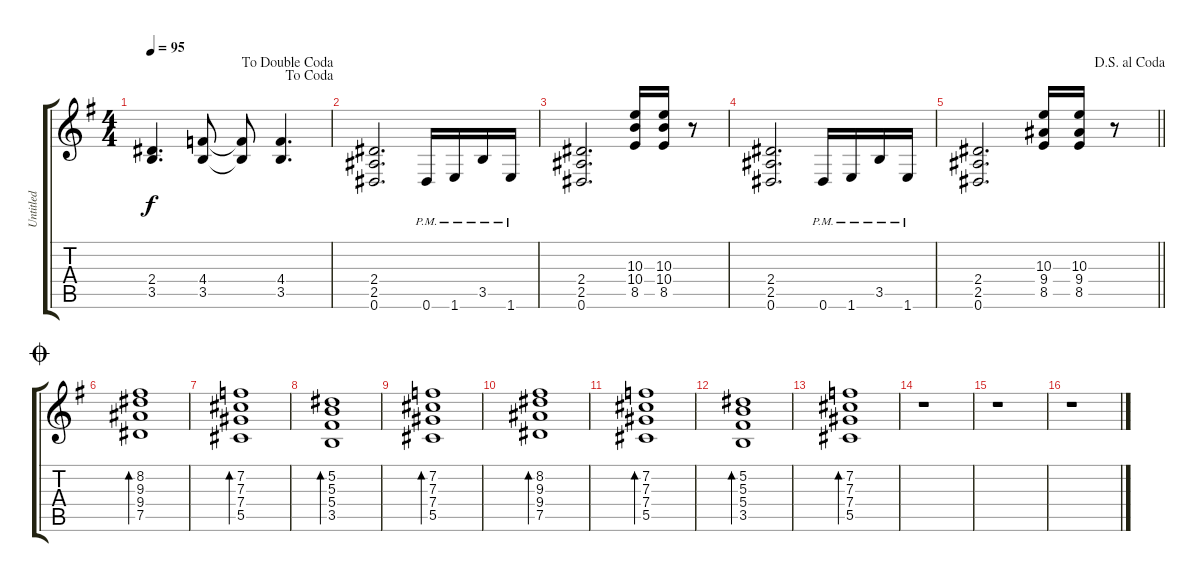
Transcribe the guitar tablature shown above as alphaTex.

\track ("Untitled" "Untitled") {instrument distortionguitar}
\staff {score tabs}
\tuning (Eb4 Bb3 Gb3 Db3 Ab2 Eb2) {hide}
\ts (4 4)
\jump dacoda
\jump dadoublecoda
\tempo 95
\clef g2
\ks g
(2.4 3.5).4{d dy f} (4.4 3.5).8 (4.4{t} 3.5{t}).8 (4.4 3.5).4{d} |
(2.4 2.5 0.6).2{d} 0.6{pm}.16 1.6{pm}.16 3.5{pm}.16 1.6{pm}.16 |
(2.4 2.5 0.6).2{d} (10.3 10.4 8.5).16 (10.3 10.4 8.5).16 r.8 |
(2.4 2.5 0.6).2{d} 0.6{pm}.16 1.6{pm}.16 3.5{pm}.16 1.6{pm}.16 |
\jump dalsegnoalcoda
\barLineRight lightlight
(2.4 2.5 0.6).2{d} (10.3 9.4 8.5).16 (10.3 9.4 8.5).16 r.8 |
\jump coda
(8.2 9.3 9.4 7.5).1{bd 30} |
(7.2 7.3 7.4 5.5).1{bd 30} |
(5.2 5.3 5.4 3.5).1{bd 30} |
(7.2 7.3 7.4 5.5).1{bd 30} |
(8.2 9.3 9.4 7.5).1{bd 30} |
(7.2 7.3 7.4 5.5).1{bd 30} |
(5.2 5.3 5.4 3.5).1{bd 30} |
(7.2 7.3 7.4 5.5).1{bd 30} |
r.1 |
r.1 |
r.1
